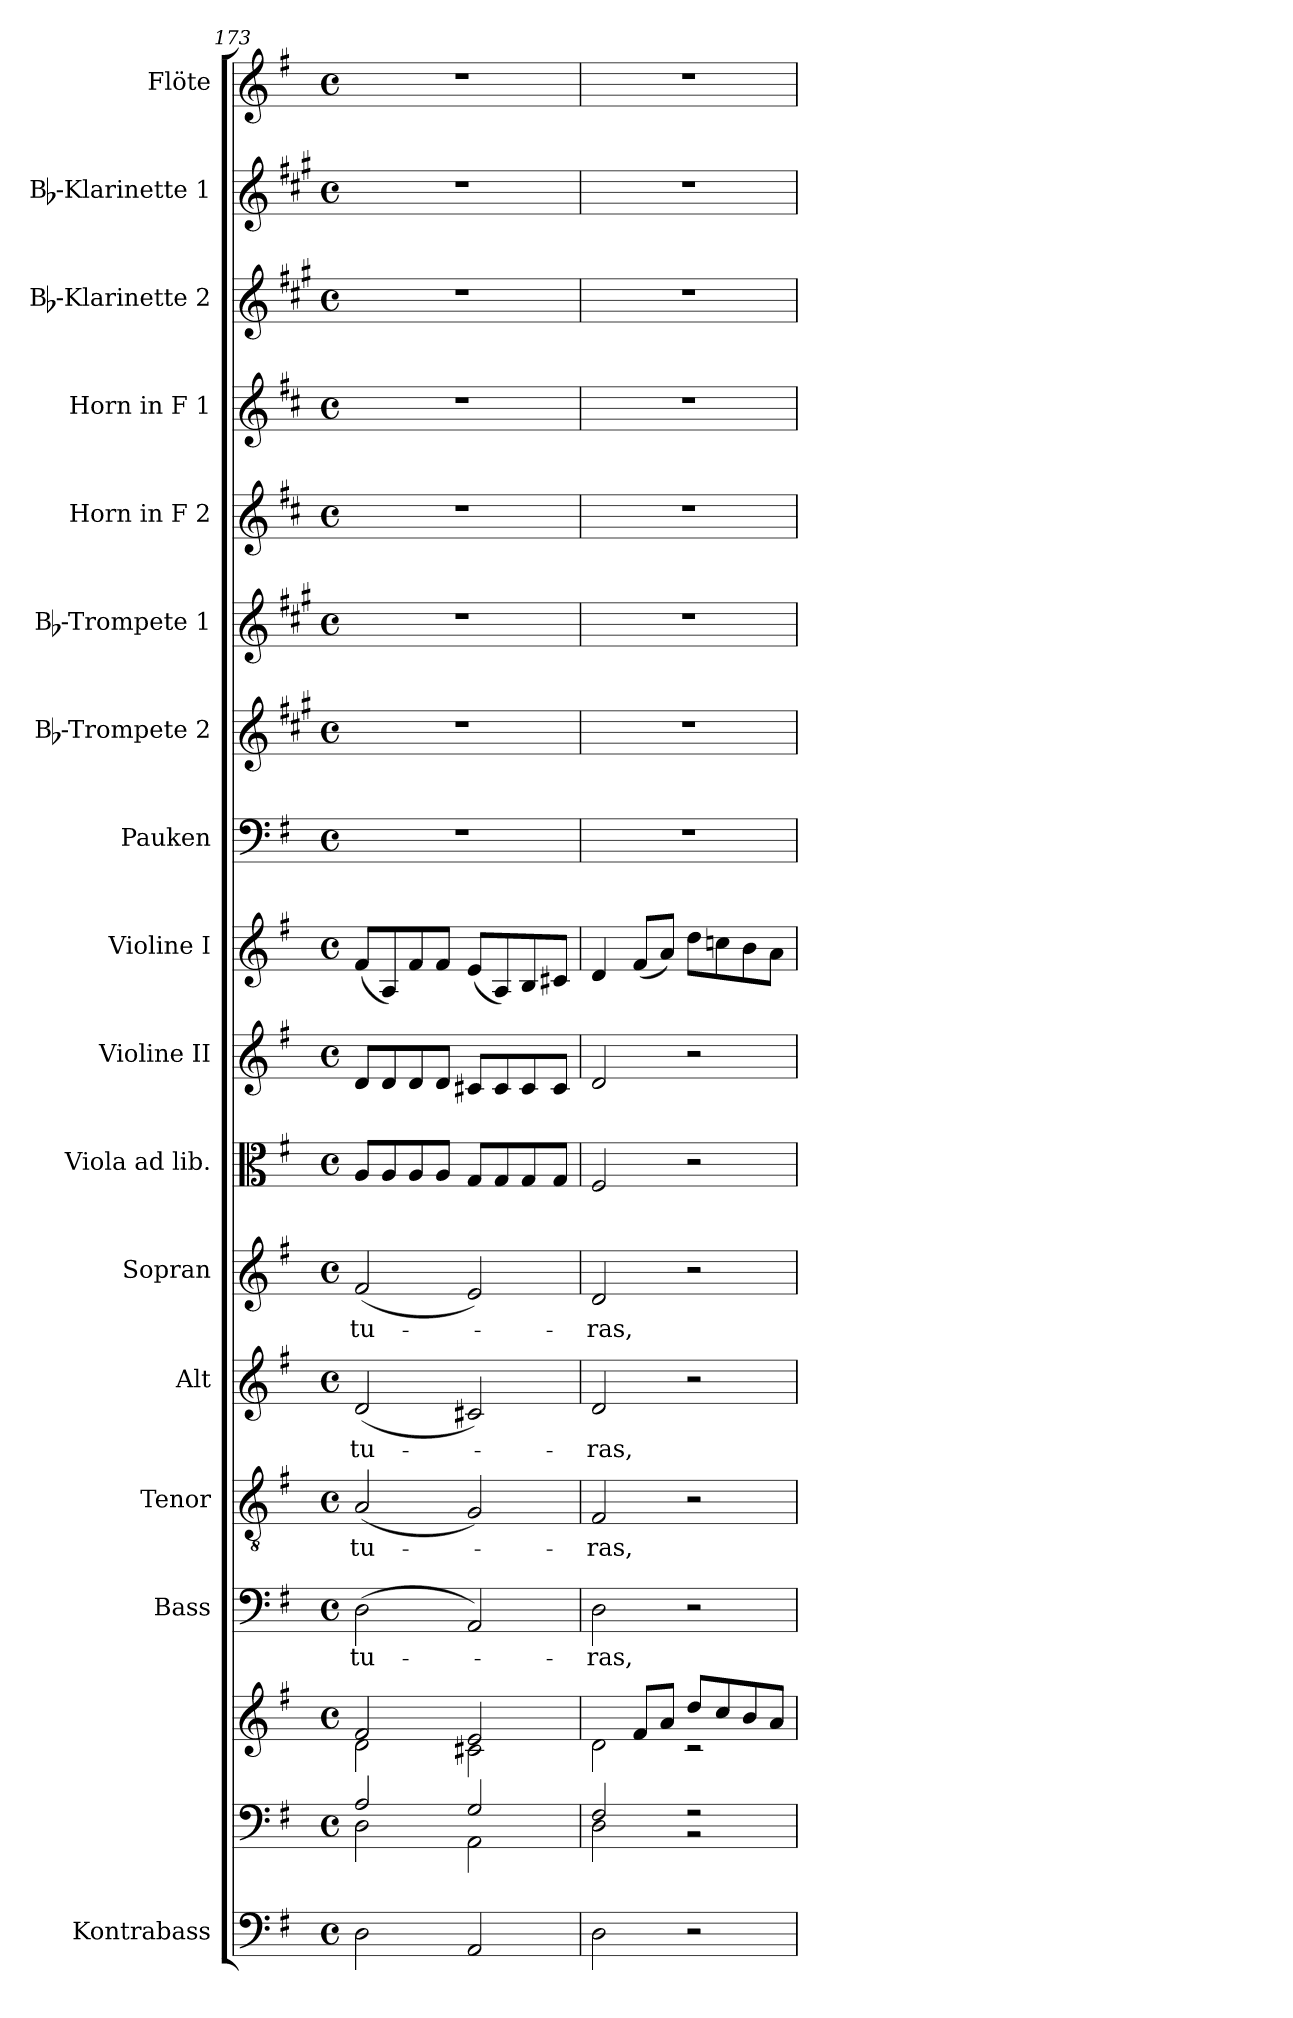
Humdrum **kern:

**kern	**kern	**kern	**kern	**text	**kern	**text	**kern	**text	**kern	**text	**kern	**kern	**kern	**kern	**kern	**kern	**kern	**kern	**kern	**kern	**kern
*part17	*part16	*part16	*part15	*part15	*part14	*part14	*part13	*part13	*part12	*part12	*part11	*part10	*part9	*part8	*part7	*part6	*part5	*part4	*part3	*part2	*part1
*staff18	*staff17	*staff16	*staff15	*staff15	*staff14	*staff14	*staff13	*staff13	*staff12	*staff12	*staff11	*staff10	*staff9	*staff8	*staff7	*staff6	*staff5	*staff4	*staff3	*staff2	*staff1
*I"Kontrabass	*	*	*I"Bass	*	*I"Tenor	*	*I"Alt	*	*I"Sopran	*	*I"Viola ad lib.	*I"Violine II	*I"Violine I	*I"Pauken	*I"Bb-Trompete 2	*I"Bb-Trompete 1	*I"Horn in F 2	*I"Horn in F 1	*I"Bb-Klarinette 2	*I"Bb-Klarinette 1	*I"Flöte
*I'Kb.	*	*	*I'B.	*	*I'T.	*	*I'A.	*	*I'S.	*	*I'Vla.	*I'Vl. II	*I'Vl. I	*I'Pk.	*I'Bb Trp. 2	*I'Bb Trp. 1	*	*	*I'Bb Kl. 2	*I'Bb Kl. 1	*I'Fl.
*clefF4	*clefF4	*clefG2	*clefF4	*	*clefGv2	*	*clefG2	*	*clefG2	*	*clefC3	*clefG2	*clefG2	*clefF4	*clefG2	*clefG2	*clefG2	*clefG2	*clefG2	*clefG2	*clefG2
*ITrd7c12	*	*	*	*	*	*	*	*	*	*	*	*	*	*	*ITrd1c2	*ITrd1c2	*ITrd4c7	*ITrd4c7	*ITrd1c2	*ITrd1c2	*
*k[f#]	*k[f#]	*k[f#]	*k[f#]	*	*k[f#]	*	*k[f#]	*	*k[f#]	*	*k[f#]	*k[f#]	*k[f#]	*k[f#]	*k[f#]	*k[f#]	*k[f#]	*k[f#]	*k[f#]	*k[f#]	*k[f#]
*G:	*G:	*G:	*G:	*	*G:	*	*G:	*	*G:	*	*G:	*G:	*G:	*G:	*G:	*G:	*G:	*G:	*G:	*G:	*G:
*M4/4	*M4/4	*M4/4	*M4/4	*	*M4/4	*	*M4/4	*	*M4/4	*	*M4/4	*M4/4	*M4/4	*M4/4	*M4/4	*M4/4	*M4/4	*M4/4	*M4/4	*M4/4	*M4/4
*met(c)	*met(c)	*met(c)	*met(c)	*	*met(c)	*	*met(c)	*	*met(c)	*	*met(c)	*met(c)	*met(c)	*met(c)	*met(c)	*met(c)	*met(c)	*met(c)	*met(c)	*met(c)	*met(c)
=173	=173	=173	=173	=173	=173	=173	=173	=173	=173	=173	=173	=173	=173	=173	=173	=173	=173	=173	=173	=173	=173
*	*^	*^	*	*	*	*	*	*	*	*	*	*	*	*	*	*	*	*	*	*	*
!	!	!	!	!	!	!LO:LY:b	!	!LO:LY:b	!	!LO:LY:b	!	!LO:LY:b	!	!	!	!	!	!	!	!	!	!	!
2DD\	2A/	2D\	2f#/	2d\	(>2D\	-tu-	(<2A/	-tu-	(<2d/	-tu-	(<2f#/	-tu-	8A/L	8d/L	(<8f#/L	1r	1r	1r	1r	1r	1r	1r	1r
.	.	.	.	.	.	.	.	.	.	.	.	.	8A/	8d/	8A/)	.	.	.	.	.	.	.	.
.	.	.	.	.	.	.	.	.	.	.	.	.	8A/	8d/	8f#/	.	.	.	.	.	.	.	.
.	.	.	.	.	.	.	.	.	.	.	.	.	8A/J	8d/J	8f#/J	.	.	.	.	.	.	.	.
2AAA/	2G/	2AA\	2e/	2c#X\	2AA/)	.	2G/)	.	2c#X/)	.	2e/)	.	8G/L	8c#X/L	(<8e/L	.	.	.	.	.	.	.	.
.	.	.	.	.	.	.	.	.	.	.	.	.	8G/	8c#/	8A/)	.	.	.	.	.	.	.	.
.	.	.	.	.	.	.	.	.	.	.	.	.	8G/	8c#/	8B/	.	.	.	.	.	.	.	.
.	.	.	.	.	.	.	.	.	.	.	.	.	8G/J	8c#/J	8c#X/J	.	.	.	.	.	.	.	.
=174	=174	=174	=174	=174	=174	=174	=174	=174	=174	=174	=174	=174	=174	=174	=174	=174	=174	=174	=174	=174	=174	=174	=174
!	!	!	!	!	!	!LO:LY:b	!	!LO:LY:b	!	!LO:LY:b	!	!LO:LY:b	!	!	!	!	!	!	!	!	!	!	!
2DD\	2F#/	2D\	4ryy	2d\	2D\	-ras,	2F#/	-ras,	2d/	-ras,	2d/	-ras,	2F#/	2d/	4d/	1r	1r	1r	1r	1r	1r	1r	1r
.	.	.	8f#/L	.	.	.	.	.	.	.	.	.	.	.	(<8f#/L	.	.	.	.	.	.	.	.
.	.	.	8a/J	.	.	.	.	.	.	.	.	.	.	.	8a/J)	.	.	.	.	.	.	.	.
2r	2r	2r	8dd/L	2rc	2r	.	2r	.	2r	.	2r	.	2r	2r	8dd\L	.	.	.	.	.	.	.	.
.	.	.	8cc/	.	.	.	.	.	.	.	.	.	.	.	8ccn\	.	.	.	.	.	.	.	.
.	.	.	8b/	.	.	.	.	.	.	.	.	.	.	.	8b\	.	.	.	.	.	.	.	.
.	.	.	8a/J	.	.	.	.	.	.	.	.	.	.	.	8a\J	.	.	.	.	.	.	.	.
*	*v	*v	*	*	*	*	*	*	*	*	*	*	*	*	*	*	*	*	*	*	*	*	*
*	*	*v	*v	*	*	*	*	*	*	*	*	*	*	*	*	*	*	*	*	*	*	*
=	=	=	=	=	=	=	=	=	=	=	=	=	=	=	=	=	=	=	=	=	=
*-	*-	*-	*-	*-	*-	*-	*-	*-	*-	*-	*-	*-	*-	*-	*-	*-	*-	*-	*-	*-	*-
